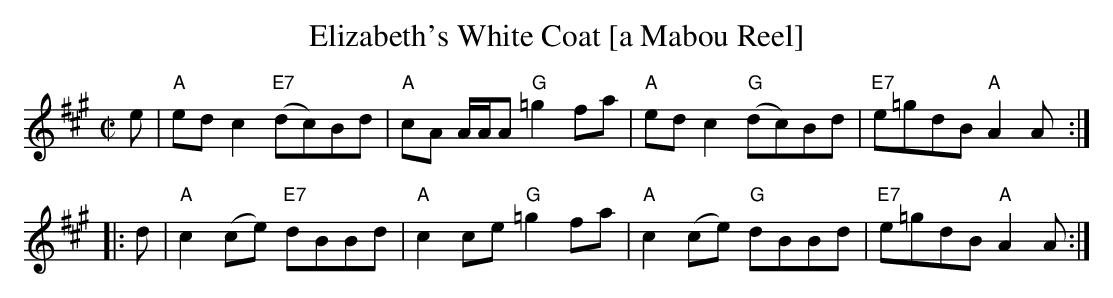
X:1
T: Elizabeth's White Coat [a Mabou Reel]
M: C|
L: 1/8
K: A
   e | "A"edc2 "E7"(dc)Bd | "A"cA A/A/A "G"=g2fa | "A"edc2 "G"(dc)Bd | "E7"e=gdB "A"A2A :|
|: d | "A"c2(ce) "E7"dBBd | "A"c2ce     "G"=g2fa | "A"c2(ce) "G"dBBd | "E7"e=gdB "A"A2A :|
